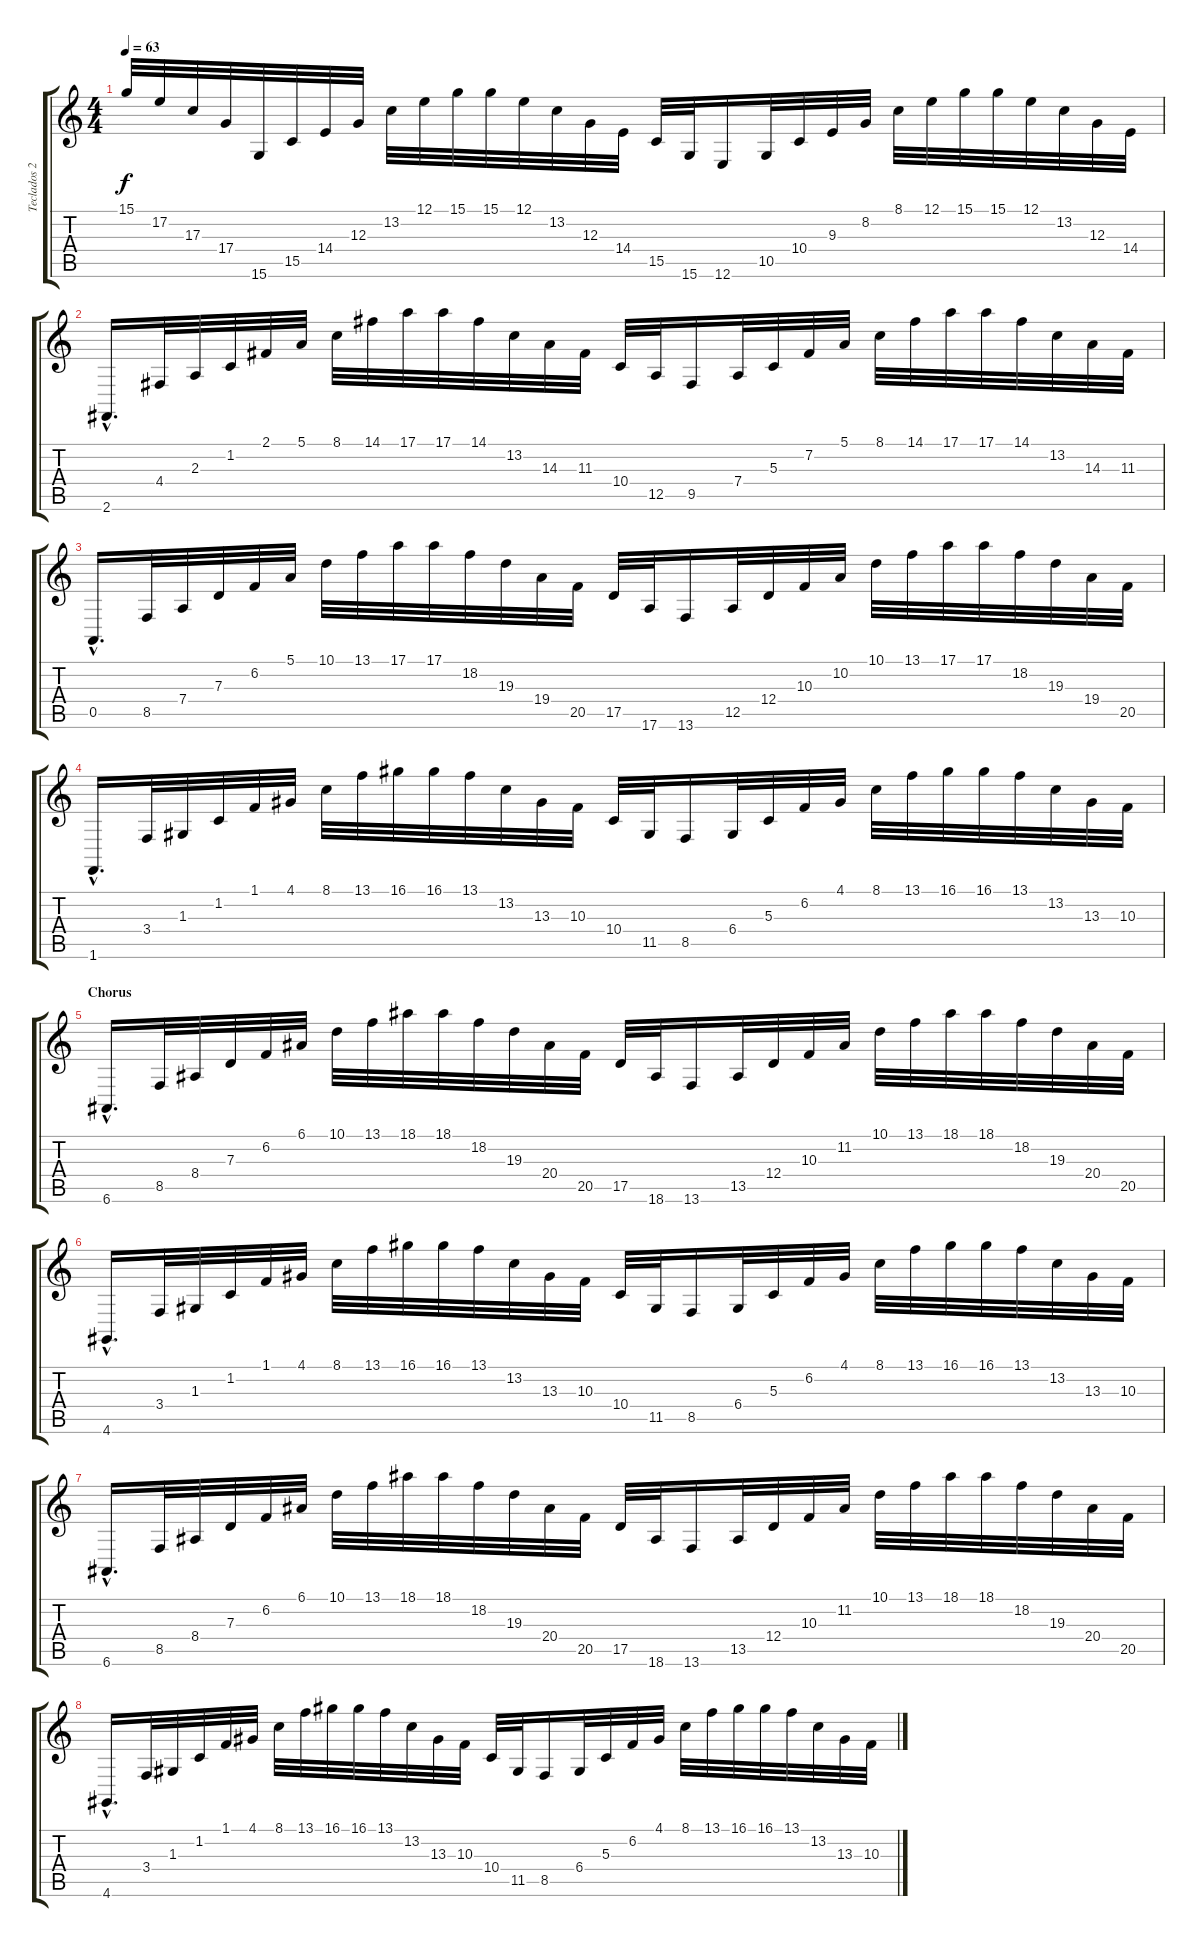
\track ("Teclados 2" "Teclados 2") {instrument pad3polysynth}
\staff {score tabs}
\tuning (E4 B3 G3 D3 A2 E2) {hide}
\ts (4 4)
\tempo 63
\clef g2
\ks c
15.1.32{dy f} 17.2.32 17.3.32 17.4.32 15.6.32 15.5.32 14.4.32 12.3.32 13.2.32 12.1.32 15.1.32 15.1.32 12.1.32 13.2.32 12.3.32 14.4.32 15.5.32 15.6.32 12.6.16 10.5.32 10.4.32 9.3.32 8.2.32 8.1.32 12.1.32 15.1.32 15.1.32 12.1.32 13.2.32 12.3.32 14.4.32 |
2.6{hac}.16{d} 4.4.32 2.3.32 1.2.32 2.1.32 5.1.32 8.1.32 14.1.32 17.1.32 17.1.32 14.1.32 13.2.32 14.3.32 11.3.32 10.4.32 12.5.32 9.5.16 7.4.32 5.3.32 7.2.32 5.1.32 8.1.32 14.1.32 17.1.32 17.1.32 14.1.32 13.2.32 14.3.32 11.3.32 |
0.5{hac}.16{d} 8.5.32 7.4.32 7.3.32 6.2.32 5.1.32 10.1.32 13.1.32 17.1.32 17.1.32 18.2.32 19.3.32 19.4.32 20.5.32 17.5.32 17.6.32 13.6.16 12.5.32 12.4.32 10.3.32 10.2.32 10.1.32 13.1.32 17.1.32 17.1.32 18.2.32 19.3.32 19.4.32 20.5.32 |
1.6{hac}.16{d} 3.4.32 1.3.32 1.2.32 1.1.32 4.1.32 8.1.32 13.1.32 16.1.32 16.1.32 13.1.32 13.2.32 13.3.32 10.3.32 10.4.32 11.5.32 8.5.16 6.4.32 5.3.32 6.2.32 4.1.32 8.1.32 13.1.32 16.1.32 16.1.32 13.1.32 13.2.32 13.3.32 10.3.32 |
\section ("" "Chorus")
6.6{hac}.16{d} 8.5.32 8.4.32 7.3.32 6.2.32 6.1.32 10.1.32 13.1.32 18.1.32 18.1.32 18.2.32 19.3.32 20.4.32 20.5.32 17.5.32 18.6.32 13.6.16 13.5.32 12.4.32 10.3.32 11.2.32 10.1.32 13.1.32 18.1.32 18.1.32 18.2.32 19.3.32 20.4.32 20.5.32 |
4.6{hac}.16{d} 3.4.32 1.3.32 1.2.32 1.1.32 4.1.32 8.1.32 13.1.32 16.1.32 16.1.32 13.1.32 13.2.32 13.3.32 10.3.32 10.4.32 11.5.32 8.5.16 6.4.32 5.3.32 6.2.32 4.1.32 8.1.32 13.1.32 16.1.32 16.1.32 13.1.32 13.2.32 13.3.32 10.3.32 |
6.6{hac}.16{d} 8.5.32 8.4.32 7.3.32 6.2.32 6.1.32 10.1.32 13.1.32 18.1.32 18.1.32 18.2.32 19.3.32 20.4.32 20.5.32 17.5.32 18.6.32 13.6.16 13.5.32 12.4.32 10.3.32 11.2.32 10.1.32 13.1.32 18.1.32 18.1.32 18.2.32 19.3.32 20.4.32 20.5.32 |
4.6{hac}.16{d} 3.4.32 1.3.32 1.2.32 1.1.32 4.1.32 8.1.32 13.1.32 16.1.32 16.1.32 13.1.32 13.2.32 13.3.32 10.3.32 10.4.32 11.5.32 8.5.16 6.4.32 5.3.32 6.2.32 4.1.32 8.1.32 13.1.32 16.1.32 16.1.32 13.1.32 13.2.32 13.3.32 10.3.32
